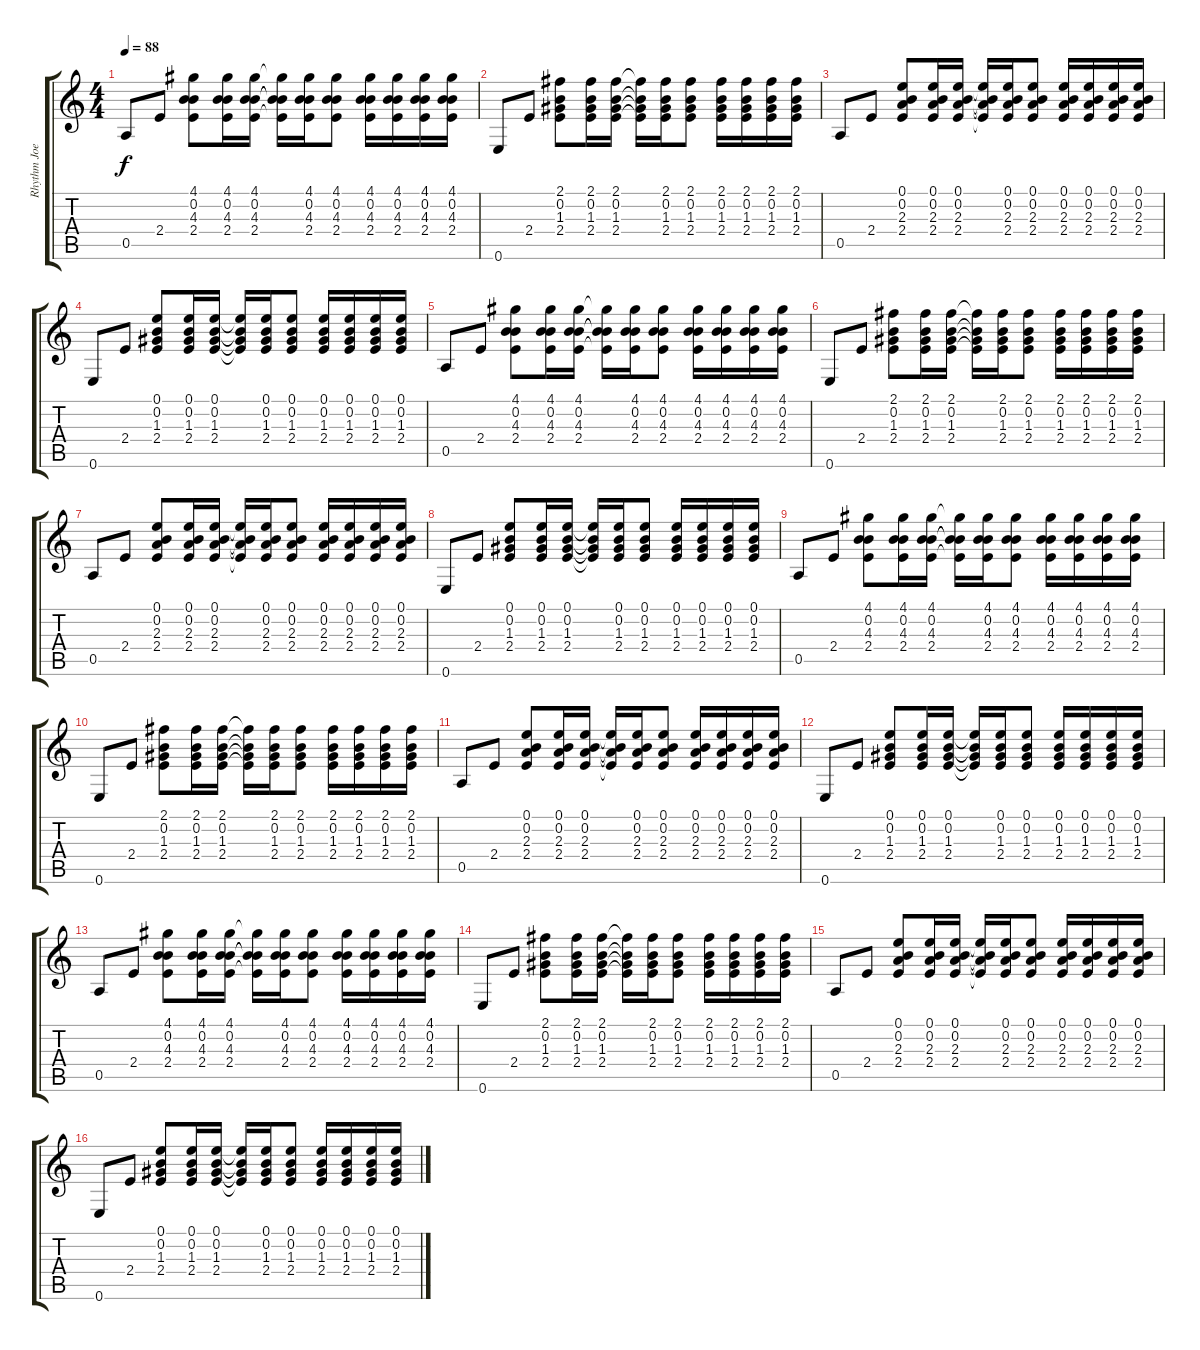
\track ("Rhythm Joe 1" "Rhythm Joe") {instrument acousticguitarnylon}
\staff {score tabs}
\tuning (E4 B3 G3 D3 A2 E2) {hide}
\ts (4 4)
\tempo 88
\clef g2
\ks c
0.5.8{dy f} 2.4.8 (4.1 0.2 4.3 2.4).8 (4.1 0.2 4.3 2.4).16 (4.1 0.2 4.3 2.4).16 (4.1{t} 0.2{t} 4.3{t} 2.4{t}).16 (4.1 0.2 4.3 2.4).16 (4.1 0.2 4.3 2.4).8 (4.1 0.2 4.3 2.4).16 (4.1 0.2 4.3 2.4).16 (4.1 0.2 4.3 2.4).16 (4.1 0.2 4.3 2.4).16 |
0.6.8 2.4.8 (2.1 0.2 1.3 2.4).8 (2.1 0.2 1.3 2.4).16 (2.1 0.2 1.3 2.4).16 (2.1{t} 0.2{t} 1.3{t} 2.4{t}).16 (2.1 0.2 1.3 2.4).16 (2.1 0.2 1.3 2.4).8 (2.1 0.2 1.3 2.4).16 (2.1 0.2 1.3 2.4).16 (2.1 0.2 1.3 2.4).16 (2.1 0.2 1.3 2.4).16 |
0.5.8 2.4.8 (0.1 0.2 2.3 2.4).8 (0.1 0.2 2.3 2.4).16 (0.1 0.2 2.3 2.4).16 (0.1{t} 0.2{t} 2.3{t} 2.4{t}).16 (0.1 0.2 2.3 2.4).16 (0.1 0.2 2.3 2.4).8 (0.1 0.2 2.3 2.4).16 (0.1 0.2 2.3 2.4).16 (0.1 0.2 2.3 2.4).16 (0.1 0.2 2.3 2.4).16 |
0.6.8 2.4.8 (0.1 0.2 1.3 2.4).8 (0.1 0.2 1.3 2.4).16 (0.1 0.2 1.3 2.4).16 (0.1{t} 0.2{t} 1.3{t} 2.4{t}).16 (0.1 0.2 1.3 2.4).16 (0.1 0.2 1.3 2.4).8 (0.1 0.2 1.3 2.4).16 (0.1 0.2 1.3 2.4).16 (0.1 0.2 1.3 2.4).16 (0.1 0.2 1.3 2.4).16 |
0.5.8 2.4.8 (4.1 0.2 4.3 2.4).8 (4.1 0.2 4.3 2.4).16 (4.1 0.2 4.3 2.4).16 (4.1{t} 0.2{t} 4.3{t} 2.4{t}).16 (4.1 0.2 4.3 2.4).16 (4.1 0.2 4.3 2.4).8 (4.1 0.2 4.3 2.4).16 (4.1 0.2 4.3 2.4).16 (4.1 0.2 4.3 2.4).16 (4.1 0.2 4.3 2.4).16 |
0.6.8 2.4.8 (2.1 0.2 1.3 2.4).8 (2.1 0.2 1.3 2.4).16 (2.1 0.2 1.3 2.4).16 (2.1{t} 0.2{t} 1.3{t} 2.4{t}).16 (2.1 0.2 1.3 2.4).16 (2.1 0.2 1.3 2.4).8 (2.1 0.2 1.3 2.4).16 (2.1 0.2 1.3 2.4).16 (2.1 0.2 1.3 2.4).16 (2.1 0.2 1.3 2.4).16 |
0.5.8 2.4.8 (0.1 0.2 2.3 2.4).8 (0.1 0.2 2.3 2.4).16 (0.1 0.2 2.3 2.4).16 (0.1{t} 0.2{t} 2.3{t} 2.4{t}).16 (0.1 0.2 2.3 2.4).16 (0.1 0.2 2.3 2.4).8 (0.1 0.2 2.3 2.4).16 (0.1 0.2 2.3 2.4).16 (0.1 0.2 2.3 2.4).16 (0.1 0.2 2.3 2.4).16 |
0.6.8 2.4.8 (0.1 0.2 1.3 2.4).8 (0.1 0.2 1.3 2.4).16 (0.1 0.2 1.3 2.4).16 (0.1{t} 0.2{t} 1.3{t} 2.4{t}).16 (0.1 0.2 1.3 2.4).16 (0.1 0.2 1.3 2.4).8 (0.1 0.2 1.3 2.4).16 (0.1 0.2 1.3 2.4).16 (0.1 0.2 1.3 2.4).16 (0.1 0.2 1.3 2.4).16 |
0.5.8 2.4.8 (4.1 0.2 4.3 2.4).8 (4.1 0.2 4.3 2.4).16 (4.1 0.2 4.3 2.4).16 (4.1{t} 0.2{t} 4.3{t} 2.4{t}).16 (4.1 0.2 4.3 2.4).16 (4.1 0.2 4.3 2.4).8 (4.1 0.2 4.3 2.4).16 (4.1 0.2 4.3 2.4).16 (4.1 0.2 4.3 2.4).16 (4.1 0.2 4.3 2.4).16 |
0.6.8 2.4.8 (2.1 0.2 1.3 2.4).8 (2.1 0.2 1.3 2.4).16 (2.1 0.2 1.3 2.4).16 (2.1{t} 0.2{t} 1.3{t} 2.4{t}).16 (2.1 0.2 1.3 2.4).16 (2.1 0.2 1.3 2.4).8 (2.1 0.2 1.3 2.4).16 (2.1 0.2 1.3 2.4).16 (2.1 0.2 1.3 2.4).16 (2.1 0.2 1.3 2.4).16 |
0.5.8 2.4.8 (0.1 0.2 2.3 2.4).8 (0.1 0.2 2.3 2.4).16 (0.1 0.2 2.3 2.4).16 (0.1{t} 0.2{t} 2.3{t} 2.4{t}).16 (0.1 0.2 2.3 2.4).16 (0.1 0.2 2.3 2.4).8 (0.1 0.2 2.3 2.4).16 (0.1 0.2 2.3 2.4).16 (0.1 0.2 2.3 2.4).16 (0.1 0.2 2.3 2.4).16 |
0.6.8 2.4.8 (0.1 0.2 1.3 2.4).8 (0.1 0.2 1.3 2.4).16 (0.1 0.2 1.3 2.4).16 (0.1{t} 0.2{t} 1.3{t} 2.4{t}).16 (0.1 0.2 1.3 2.4).16 (0.1 0.2 1.3 2.4).8 (0.1 0.2 1.3 2.4).16 (0.1 0.2 1.3 2.4).16 (0.1 0.2 1.3 2.4).16 (0.1 0.2 1.3 2.4).16 |
0.5.8 2.4.8 (4.1 0.2 4.3 2.4).8 (4.1 0.2 4.3 2.4).16 (4.1 0.2 4.3 2.4).16 (4.1{t} 0.2{t} 4.3{t} 2.4{t}).16 (4.1 0.2 4.3 2.4).16 (4.1 0.2 4.3 2.4).8 (4.1 0.2 4.3 2.4).16 (4.1 0.2 4.3 2.4).16 (4.1 0.2 4.3 2.4).16 (4.1 0.2 4.3 2.4).16 |
0.6.8 2.4.8 (2.1 0.2 1.3 2.4).8 (2.1 0.2 1.3 2.4).16 (2.1 0.2 1.3 2.4).16 (2.1{t} 0.2{t} 1.3{t} 2.4{t}).16 (2.1 0.2 1.3 2.4).16 (2.1 0.2 1.3 2.4).8 (2.1 0.2 1.3 2.4).16 (2.1 0.2 1.3 2.4).16 (2.1 0.2 1.3 2.4).16 (2.1 0.2 1.3 2.4).16 |
0.5.8 2.4.8 (0.1 0.2 2.3 2.4).8 (0.1 0.2 2.3 2.4).16 (0.1 0.2 2.3 2.4).16 (0.1{t} 0.2{t} 2.3{t} 2.4{t}).16 (0.1 0.2 2.3 2.4).16 (0.1 0.2 2.3 2.4).8 (0.1 0.2 2.3 2.4).16 (0.1 0.2 2.3 2.4).16 (0.1 0.2 2.3 2.4).16 (0.1 0.2 2.3 2.4).16 |
0.6.8 2.4.8 (0.1 0.2 1.3 2.4).8 (0.1 0.2 1.3 2.4).16 (0.1 0.2 1.3 2.4).16 (0.1{t} 0.2{t} 1.3{t} 2.4{t}).16 (0.1 0.2 1.3 2.4).16 (0.1 0.2 1.3 2.4).8 (0.1 0.2 1.3 2.4).16 (0.1 0.2 1.3 2.4).16 (0.1 0.2 1.3 2.4).16 (0.1 0.2 1.3 2.4).16
